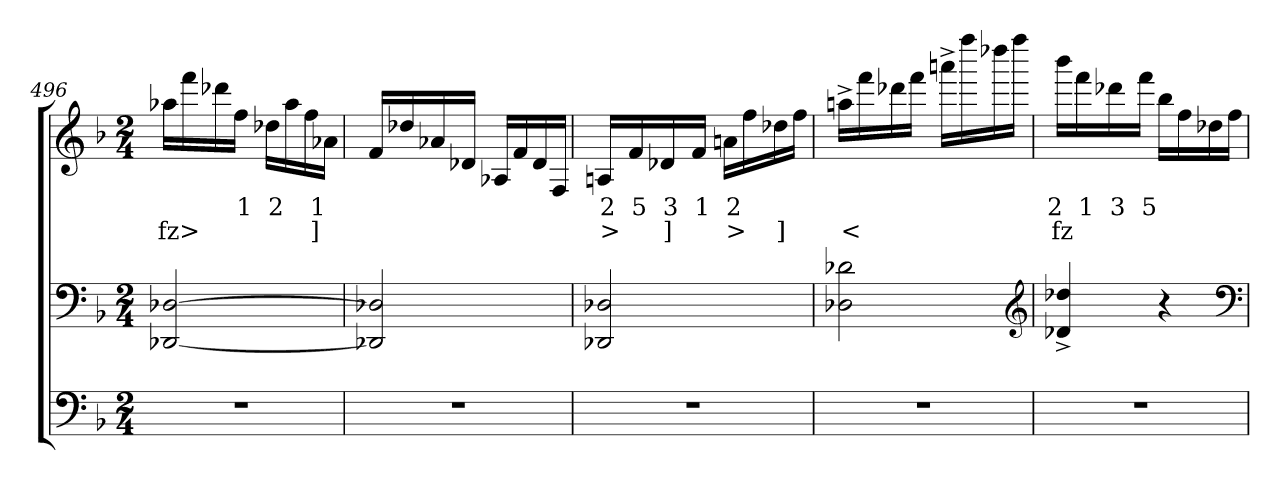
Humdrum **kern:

**kern	**kern	**kern	**text	**text
*part3	*part2	*part1	*part1	*part1
*staff3	*staff2	*staff1	*staff1	*staff1
*clefF4	*clefF4	*clefG2	*	*
*k[b-]	*k[b-]	*k[b-]	*	*
*M2/4	*M2/4	*M2/4	*	*
=496	=496	=496	=496	=496
2r	[2D-X [2DD-X	16aa-XLL	.	fz>
.	.	16fff	.	.
.	.	16ddd-X	.	.
.	.	16ffJJ	1	.
.	.	16dd-LL	2	.
.	.	16aa-	.	.
.	.	16ff	.	.
.	.	16a-JJ	1	]
=497	=497	=497	=497	=497
2r	2D-X] 2DD-X]	16fLL	.	.
.	.	16dd-X	.	.
.	.	16a-X	.	.
.	.	16d-JJ	.	.
.	.	16A-LL	.	.
.	.	16f	.	.
.	.	16d-	.	.
.	.	16FJJ	.	.
=498	=498	=498	=498	=498
2r	2D-X 2DD-X	16AnLL	2	>
.	.	16f	5	.
.	.	16d-X	3	]
.	.	16fJJ	1	.
.	.	16anLL	2	>
.	.	16ff	.	.
.	.	16dd-	.	]
.	.	16ffJJ	.	.
=499	=499	=499	=499	=499
2r	2d-X 2D-X	16aan^>LL	.	<
.	.	16fff	.	.
.	.	16ddd-X	.	.
.	.	16fffJJ	.	.
.	.	16aaan^>LL	.	.
.	.	16ffff	.	.
.	.	16dddd-	.	.
.	.	16ffffJJ	.	.
*	*clefG2	*	*	*
=500	=500	=500	=500	=500
2r	4dd-X^> 4d-X^>	16bbb-LL	2	fz
.	.	16fff	1	.
.	.	16ddd-X	3	.
.	.	16fffJJ	5	.
.	4r	16bb-LL	.	.
.	.	16ff	.	.
.	.	16dd-	.	.
.	.	16ffJJ	.	.
*	*clefF4	*	*	*
=	=	=	=	=
*-	*-	*-	*-	*-
